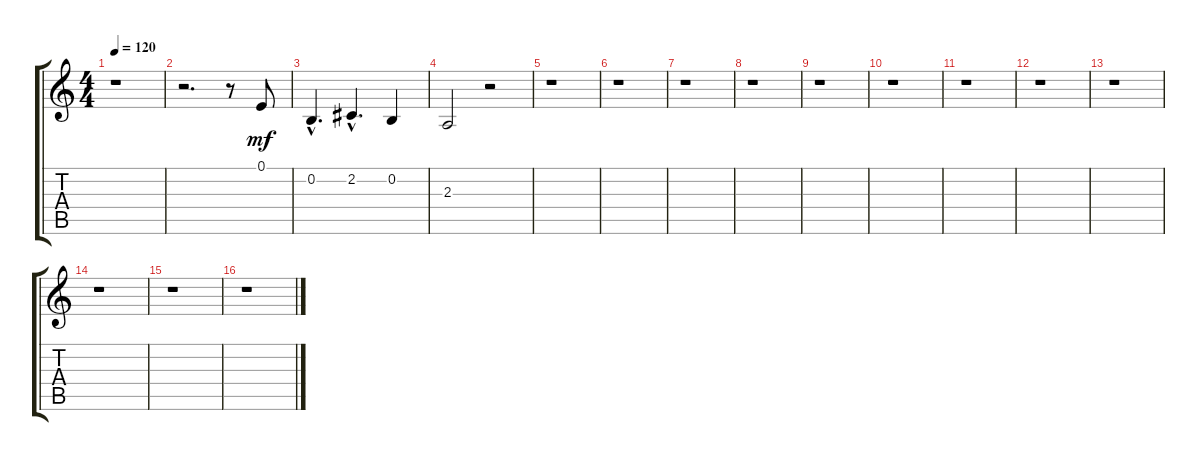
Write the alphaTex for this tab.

\track (" " " ") {instrument electricgrandpiano}
\staff {score tabs}
\tuning (E4 B3 G3 D3 A2 E2) {hide}
\ts (4 4)
\tempo 120
\clef g2
\ks c
r.1{dy mf} |
r.2{d} r.8 0.1.8 |
0.2{hac}.4{d} 2.2{hac}.4{d} 0.2.4 |
2.3.2 r.2 |
r.1 |
r.1 |
r.1 |
r.1 |
r.1 |
r.1 |
r.1 |
r.1 |
r.1 |
r.1 |
r.1 |
r.1
